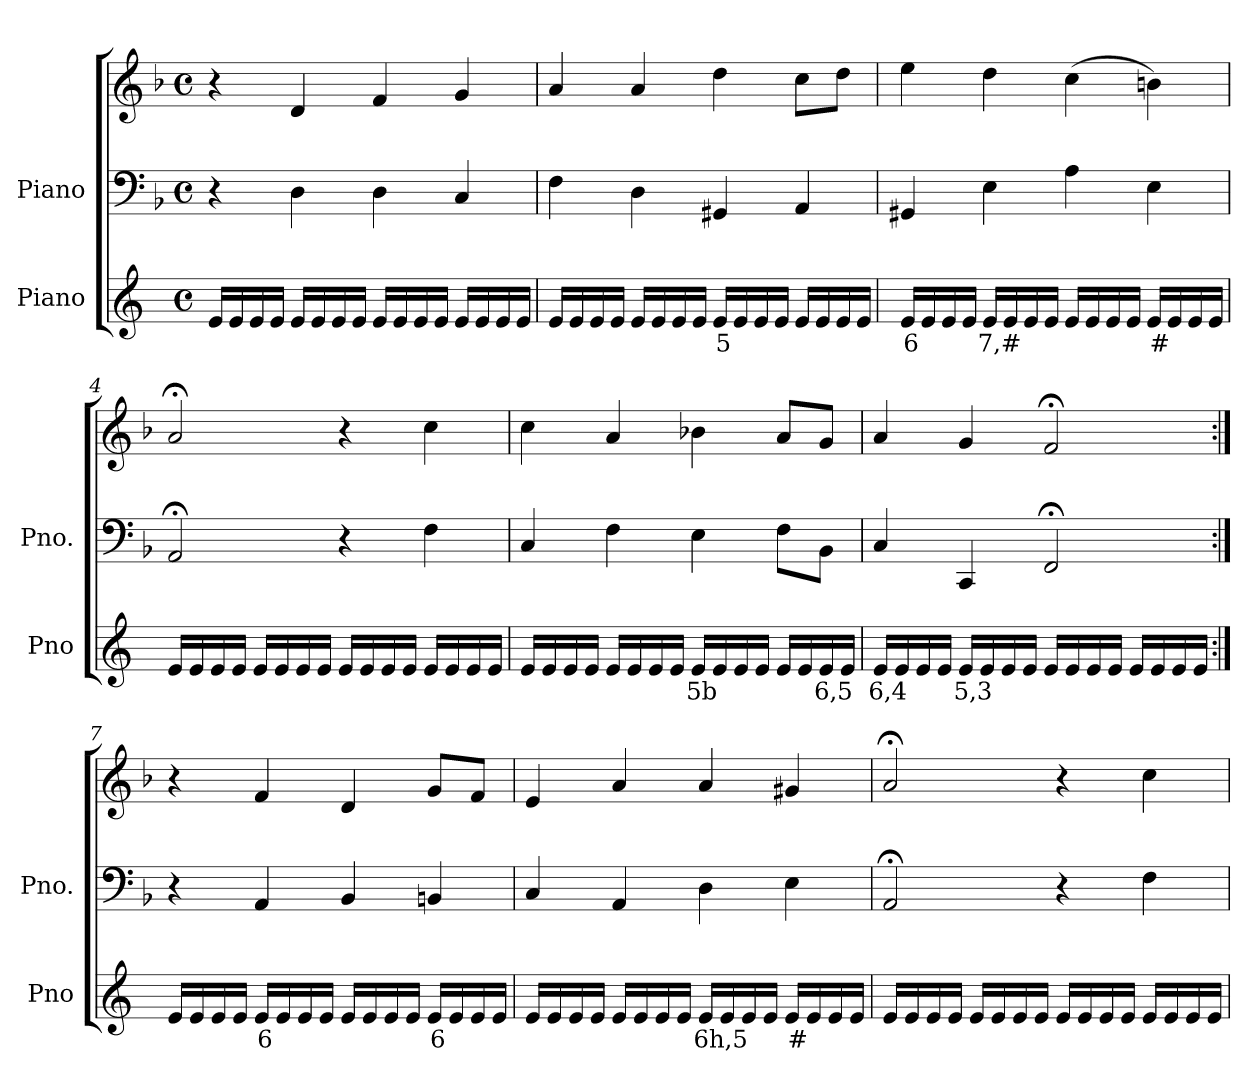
**kern	**text	**kern	**kern
*part2	*part2	*part1	*part1
*staff3	*staff3	*staff2	*staff1
*I"Piano	*	*I"Piano	*
*I'Pno	*	*I'Pno.	*
*clefG2	*	*clefF4	*clefG2
*k[]	*	*k[b-]	*k[b-]
*M4/4	*	*M4/4	*M4/4
*met(c)	*	*met(c)	*met(c)
=1	=1	=1	=1
16e/LL	.	4r	4r
16e/	.	.	.
16e/	.	.	.
16e/JJ	.	.	.
16e/LL	.	4D\	4d/
16e/	.	.	.
16e/	.	.	.
16e/JJ	.	.	.
16e/LL	.	4D\	4f/
16e/	.	.	.
16e/	.	.	.
16e/JJ	.	.	.
16e/LL	.	4C/	4g/
16e/	.	.	.
16e/	.	.	.
16e/JJ	.	.	.
=2	=2	=2	=2
16e/LL	.	4F\	4a/
16e/	.	.	.
16e/	.	.	.
16e/JJ	.	.	.
16e/LL	.	4D\	4a/
16e/	.	.	.
16e/	.	.	.
16e/JJ	.	.	.
!	!LO:LY:b	!	!
16e/LL	5	4GG#X/	4dd\
16e/	.	.	.
16e/	.	.	.
16e/JJ	.	.	.
16e/LL	.	4AA/	8cc\L
16e/	.	.	.
16e/	.	.	8dd\J
16e/JJ	.	.	.
=3	=3	=3	=3
!	!LO:LY:b	!	!
16e/LL	6	4GG#X/	4ee\
16e/	.	.	.
16e/	.	.	.
16e/JJ	.	.	.
!	!LO:LY:b	!	!
16e/LL	7,#	4E\	4dd\
16e/	.	.	.
16e/	.	.	.
16e/JJ	.	.	.
16e/LL	.	4A\	(>4cc\
16e/	.	.	.
16e/	.	.	.
16e/JJ	.	.	.
!	!LO:LY:b	!	!
16e/LL	#	4E\	4bn\)
16e/	.	.	.
16e/	.	.	.
16e/JJ	.	.	.
=4	=4	=4	=4
16e/LL	.	2AA;</	2a;</
16e/	.	.	.
16e/	.	.	.
16e/JJ	.	.	.
16e/LL	.	.	.
16e/	.	.	.
16e/	.	.	.
16e/JJ	.	.	.
16e/LL	.	4r	4r
16e/	.	.	.
16e/	.	.	.
16e/JJ	.	.	.
16e/LL	.	4F\	4cc\
16e/	.	.	.
16e/	.	.	.
16e/JJ	.	.	.
=5	=5	=5	=5
16e/LL	.	4C/	4cc\
16e/	.	.	.
16e/	.	.	.
16e/JJ	.	.	.
16e/LL	.	4F\	4a/
16e/	.	.	.
16e/	.	.	.
16e/JJ	.	.	.
!	!LO:LY:b	!	!
16e/LL	5b	4E\	4b-X\
16e/	.	.	.
16e/	.	.	.
16e/JJ	.	.	.
16e/LL	.	8F\L	8a/L
16e/	.	.	.
!	!LO:LY:b	!	!
16e/	6,5	8BB-\J	8g/J
16e/JJ	.	.	.
=6	=6	=6	=6
!	!LO:LY:b	!	!
16e/LL	6,4	4C/	4a/
16e/	.	.	.
16e/	.	.	.
16e/JJ	.	.	.
!	!LO:LY:b	!	!
16e/LL	5,3	4CC/	4g/
16e/	.	.	.
16e/	.	.	.
16e/JJ	.	.	.
16e/LL	.	2FF;</	2f;</
16e/	.	.	.
16e/	.	.	.
16e/JJ	.	.	.
16e/LL	.	.	.
16e/	.	.	.
16e/	.	.	.
16e/JJ	.	.	.
=7:|!	=7:|!	=7:|!	=7:|!
16e/LL	.	4r	4r
16e/	.	.	.
16e/	.	.	.
16e/JJ	.	.	.
!	!LO:LY:b	!	!
16e/LL	6	4AA/	4f/
16e/	.	.	.
16e/	.	.	.
16e/JJ	.	.	.
16e/LL	.	4BB-/	4d/
16e/	.	.	.
16e/	.	.	.
16e/JJ	.	.	.
!	!LO:LY:b	!	!
16e/LL	6	4BBn/	8g/L
16e/	.	.	.
16e/	.	.	8f/J
16e/JJ	.	.	.
=8	=8	=8	=8
16e/LL	.	4C/	4e/
16e/	.	.	.
16e/	.	.	.
16e/JJ	.	.	.
16e/LL	.	4AA/	4a/
16e/	.	.	.
16e/	.	.	.
16e/JJ	.	.	.
!	!LO:LY:b	!	!
16e/LL	6h,5	4D\	4a/
16e/	.	.	.
16e/	.	.	.
16e/JJ	.	.	.
!	!LO:LY:b	!	!
16e/LL	#	4E\	4g#X/
16e/	.	.	.
16e/	.	.	.
16e/JJ	.	.	.
=9	=9	=9	=9
16e/LL	.	2AA;</	2a;</
16e/	.	.	.
16e/	.	.	.
16e/JJ	.	.	.
16e/LL	.	.	.
16e/	.	.	.
16e/	.	.	.
16e/JJ	.	.	.
16e/LL	.	4r	4r
16e/	.	.	.
16e/	.	.	.
16e/JJ	.	.	.
16e/LL	.	4F\	4cc\
16e/	.	.	.
16e/	.	.	.
16e/JJ	.	.	.
=	=	=	=
*-	*-	*-	*-
